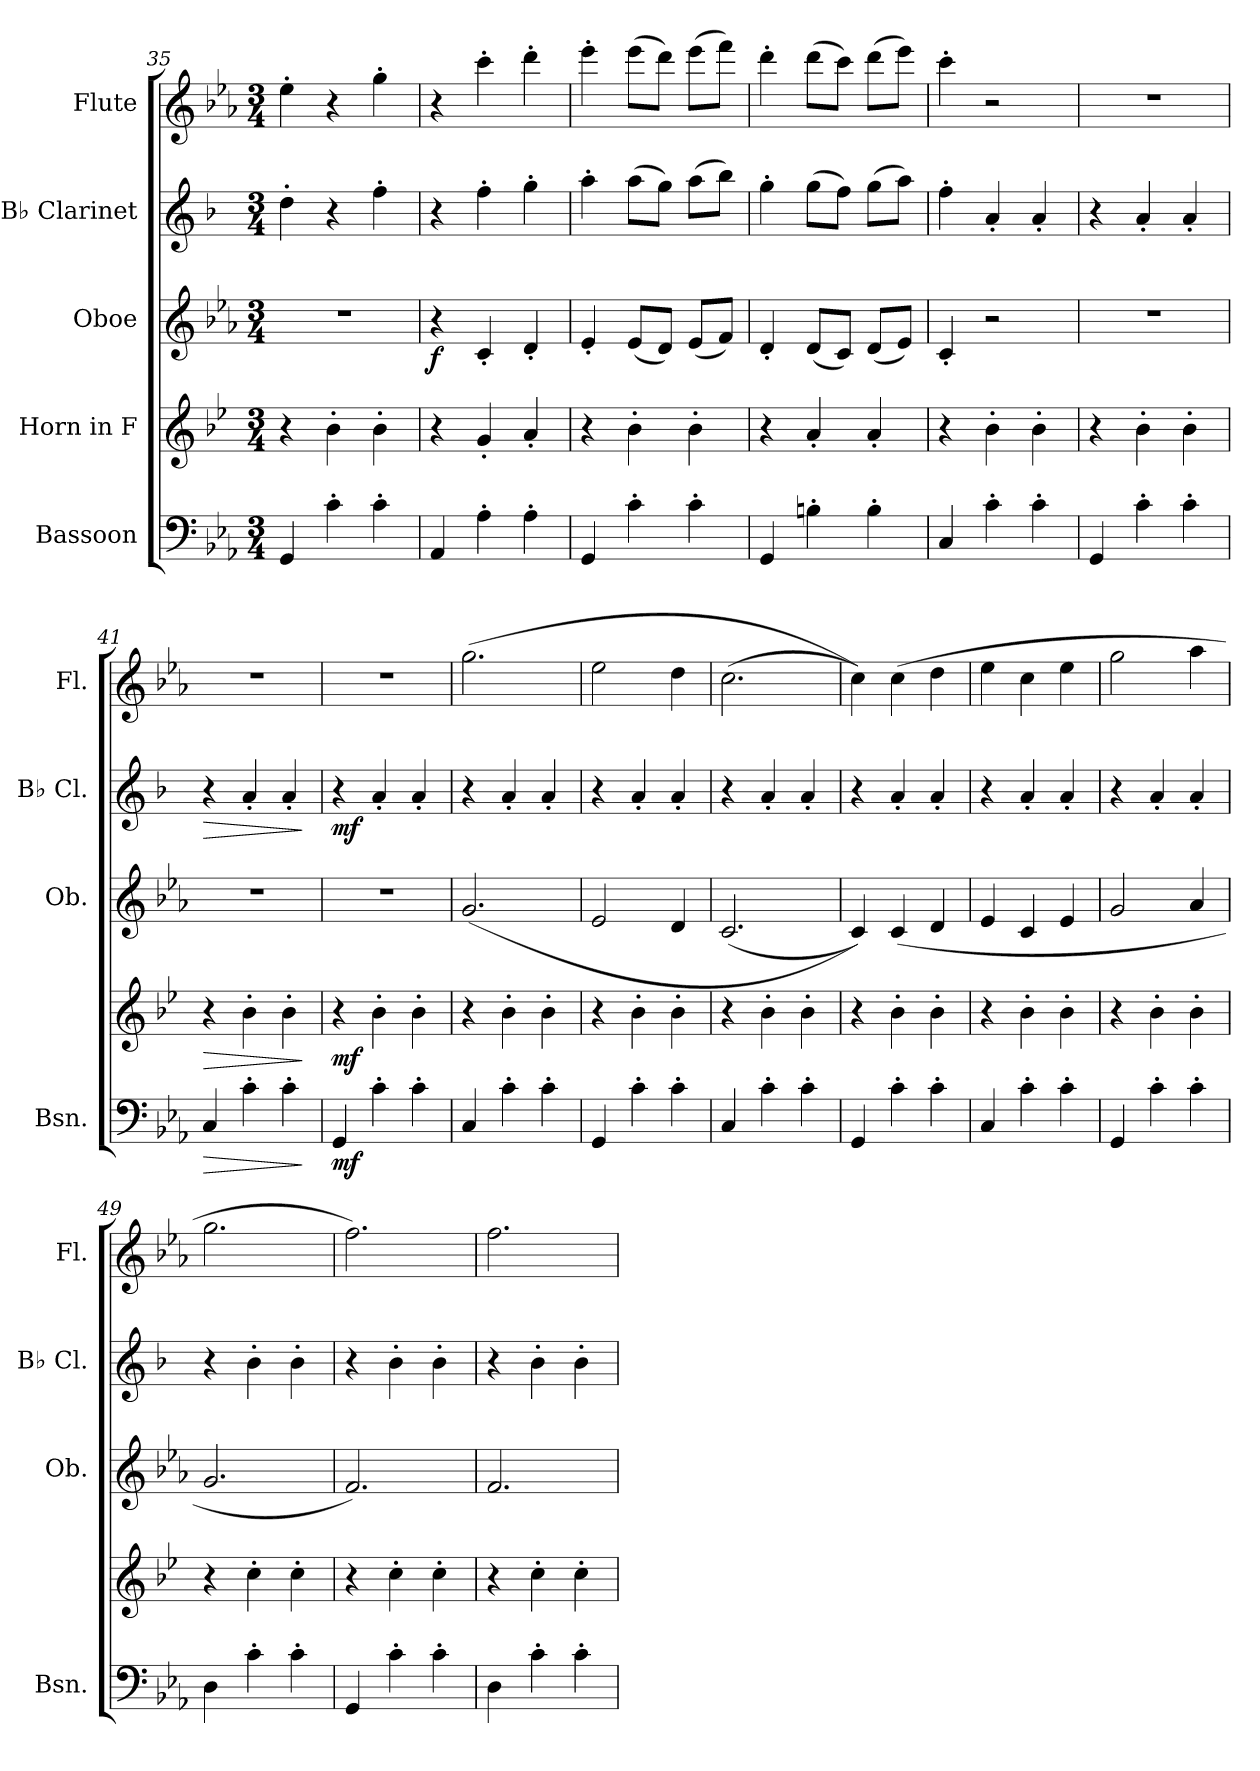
**kern	**dynam	**kern	**dynam	**kern	**dynam	**kern	**dynam	**kern
*part5	*part5	*part4	*part4	*part3	*part3	*part2	*part2	*part1
*staff5	*staff5	*staff4	*staff4	*staff3	*staff3	*staff2	*staff2	*staff1
*I"Bassoon	*	*I"Horn in F	*	*I"Oboe	*	*I"B♭ Clarinet	*	*I"Flute
*I'Bsn.	*	*	*	*I'Ob.	*	*I'B♭ Cl.	*	*I'Fl.
*clefF4	*	*clefG2	*	*clefG2	*	*clefG2	*	*clefG2
*	*	*ITrd4c7	*	*	*	*ITrd1c2	*	*
*k[b-e-a-]	*	*k[b-e-a-]	*	*k[b-e-a-]	*	*k[b-e-a-]	*	*k[b-e-a-]
*M3/4	*	*M3/4	*	*M3/4	*	*M3/4	*	*M3/4
=35	=35	=35	=35	=35	=35	=35	=35	=35
4GG/	.	4r	.	2.r	.	4cc'\	.	4ee-'\
4c'\	.	4e-'\	.	.	.	4r	.	4r
4c'\	.	4e-'\	.	.	.	4ee-'\	.	4gg'\
=36	=36	=36	=36	=36	=36	=36	=36	=36
!	!	!	!	!	!LO:DY:b	!	!	!
4AA-/	.	4r	.	4r	f	4r	.	4r
4A-'\	.	4c'/	.	4c'/	.	4ee-'\	.	4ccc'\
4A-'\	.	4d'/	.	4d'/	.	4ff'\	.	4ddd'\
=37	=37	=37	=37	=37	=37	=37	=37	=37
4GG/	.	4r	.	4e-'/	.	4gg'\	.	4eee-'\
4c'\	.	4e-'\	.	(8e-/L	.	(8gg\L	.	(8eee-\L
.	.	.	.	8d/J)	.	8ff\J)	.	8ddd\J)
4c'\	.	4e-'\	.	(8e-/L	.	(8gg\L	.	(8eee-\L
.	.	.	.	8f/J)	.	8aa-\J)	.	8fff\J)
=38	=38	=38	=38	=38	=38	=38	=38	=38
4GG/	.	4r	.	4d'/	.	4ff'\	.	4ddd'\
4Bn'\	.	4d'/	.	(8d/L	.	(8ff\L	.	(8ddd\L
.	.	.	.	8c/J)	.	8ee-\J)	.	8ccc\J)
4B'\	.	4d'/	.	(8d/L	.	(8ff\L	.	(8ddd\L
.	.	.	.	8e-/J)	.	8gg\J)	.	8eee-\J)
!!LO:LB:g=z
=39	=39	=39	=39	=39	=39	=39	=39	=39
4C/	.	4r	.	4c'/	.	4ee-'\	.	4ccc'\
4c'\	.	4e-'\	.	2r	.	4g'/	.	2r
4c'\	.	4e-'\	.	.	.	4g'/	.	.
=40	=40	=40	=40	=40	=40	=40	=40	=40
4GG/	.	4r	.	2.r	.	4r	.	2.r
4c'\	.	4e-'\	.	.	.	4g'/	.	.
4c'\	.	4e-'\	.	.	.	4g'/	.	.
=41	=41	=41	=41	=41	=41	=41	=41	=41
!	!LO:HP:b	!	!LO:HP:b	!	!	!	!LO:HP:b	!
4C/	>	4r	>	2.r	.	4r	>	2.r
4c'\	.	4e-'\	.	.	.	4g'/	.	.
4c'\	.	4e-'\	.	.	.	4g'/	.	.
.	]	.	]	.	.	.	]	.
=42	=42	=42	=42	=42	=42	=42	=42	=42
!	!LO:DY:b	!	!LO:DY:b	!	!	!	!LO:DY:b	!
4GG/	mf	4r	mf	2.r	.	4r	mf	2.r
4c'\	.	4e-'\	.	.	.	4g'/	.	.
4c'\	.	4e-'\	.	.	.	4g'/	.	.
=43	=43	=43	=43	=43	=43	=43	=43	=43
4C/	.	4r	.	(2.g/	.	4r	.	(2.gg\
4c'\	.	4e-'\	.	.	.	4g'/	.	.
4c'\	.	4e-'\	.	.	.	4g'/	.	.
=44	=44	=44	=44	=44	=44	=44	=44	=44
4GG/	.	4r	.	2e-/	.	4r	.	2ee-\
4c'\	.	4e-'\	.	.	.	4g'/	.	.
4c'\	.	4e-'\	.	4d/	.	4g'/	.	4dd\
=45	=45	=45	=45	=45	=45	=45	=45	=45
4C/	.	4r	.	(2.c/	.	4r	.	(2.cc\
4c'\	.	4e-'\	.	.	.	4g'/	.	.
4c'\	.	4e-'\	.	.	.	4g'/	.	.
=46	=46	=46	=46	=46	=46	=46	=46	=46
4GG/	.	4r	.	4c/))	.	4r	.	4cc\))
4c'\	.	4e-'\	.	(4c/	.	4g'/	.	(4cc\
4c'\	.	4e-'\	.	4d/	.	4g'/	.	4dd\
!!LO:PB:g=z
=47	=47	=47	=47	=47	=47	=47	=47	=47
4C/	.	4r	.	4e-/	.	4r	.	4ee-\
4c'\	.	4e-'\	.	4c/	.	4g'/	.	4cc\
4c'\	.	4e-'\	.	4e-/	.	4g'/	.	4ee-\
=48	=48	=48	=48	=48	=48	=48	=48	=48
4GG/	.	4r	.	2g/	.	4r	.	2gg\
4c'\	.	4e-'\	.	.	.	4g'/	.	.
4c'\	.	4e-'\	.	4a-/	.	4g'/	.	4aa-\
=49	=49	=49	=49	=49	=49	=49	=49	=49
4D\	.	4r	.	2.g/	.	4r	.	2.gg\
4c'\	.	4f'\	.	.	.	4a-'\	.	.
4c'\	.	4f'\	.	.	.	4a-'\	.	.
=50	=50	=50	=50	=50	=50	=50	=50	=50
4GG/	.	4r	.	2.f/)	.	4r	.	2.ff\)
4c'\	.	4f'\	.	.	.	4a-'\	.	.
4c'\	.	4f'\	.	.	.	4a-'\	.	.
=51	=51	=51	=51	=51	=51	=51	=51	=51
4D\	.	4r	.	2.f/	.	4r	.	2.ff\
4c'\	.	4f'\	.	.	.	4a-'\	.	.
4c'\	.	4f'\	.	.	.	4a-'\	.	.
=	=	=	=	=	=	=	=	=
*-	*-	*-	*-	*-	*-	*-	*-	*-
